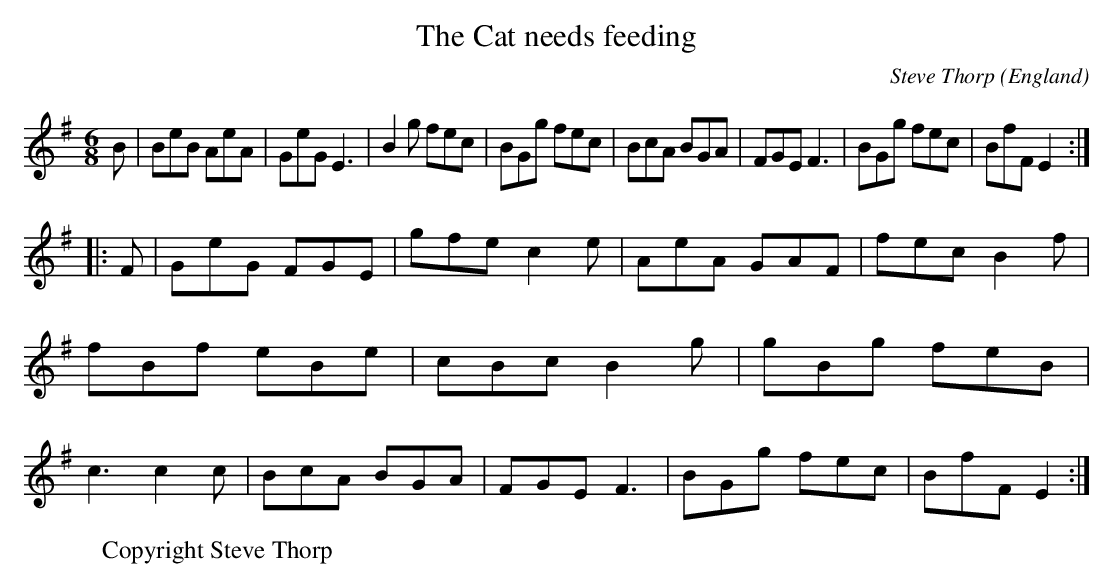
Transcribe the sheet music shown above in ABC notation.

X:1
T:Cat needs feeding, The
O:England
M:6/8
C:Steve Thorp
K:Em
B | BeB AeA | GeG E3 | B2g fec | BGg fec |\
BcA BGA | FGE F3 | BGg fec | BfF E2 :|*
|:F | GeG FGE | gfe c2e | AeA GAF | fec B2f | \
fBf eBe | cBc B2g | gBg feB | c3 c2c |\
BcA BGA | FGE F3 | BGg fec | BfF E2 :|**
W:Copyright Steve Thorp
